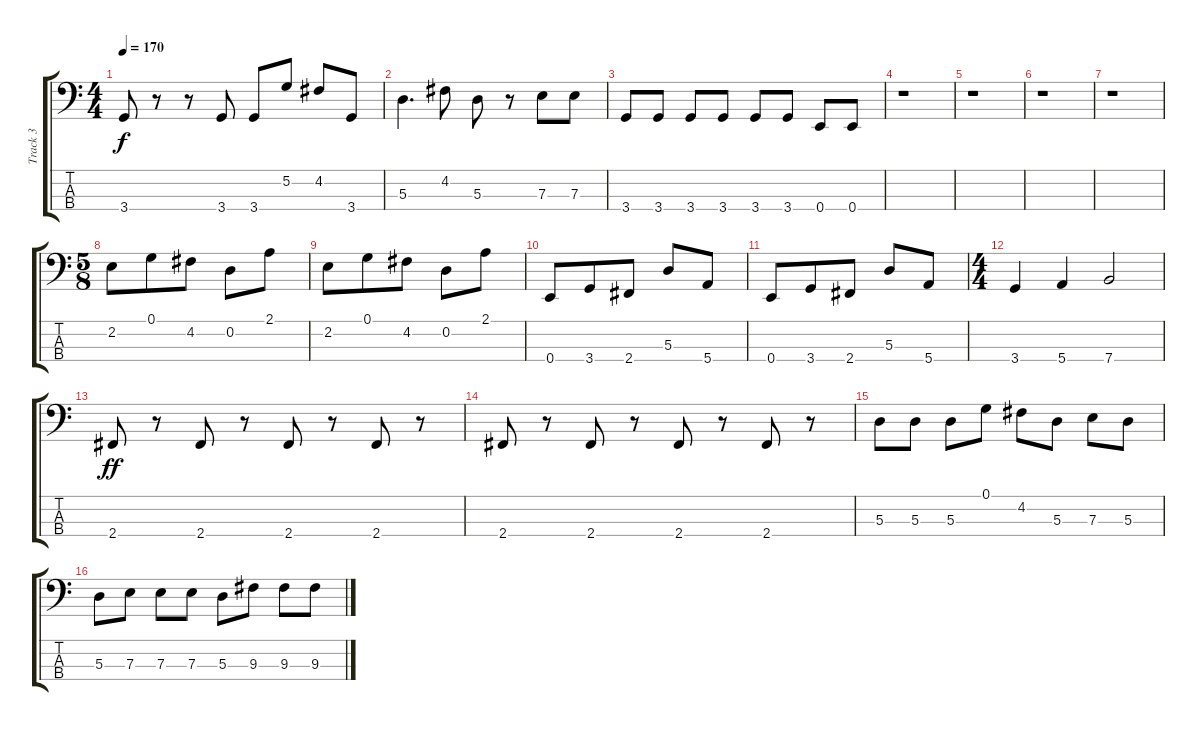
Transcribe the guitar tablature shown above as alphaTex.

\track ("Track 3" "Track 3") {instrument electricbassfinger}
\staff {score tabs}
\tuning (G2 D2 A1 E1) {hide}
\ts (4 4)
\tempo 170
\clef f4
\ks c
3.4.8{dy f} r.8 r.8 3.4.8 3.4.8 5.2.8 4.2.8 3.4.8 |
5.3.4{d} 4.2.8 5.3.8 r.8 7.3.8 7.3.8 |
3.4.8 3.4.8 3.4.8 3.4.8 3.4.8 3.4.8 0.4.8 0.4.8 |
r.1 |
r.1 |
r.1 |
r.1 |
\ts (5 8)
2.2.8 0.1.8 4.2.8 0.2.8 2.1.8 |
2.2.8 0.1.8 4.2.8 0.2.8 2.1.8 |
0.4.8 3.4.8 2.4.8 5.3.8 5.4.8 |
0.4.8 3.4.8 2.4.8 5.3.8 5.4.8 |
\ts (4 4)
3.4.4 5.4.4 7.4.2 |
2.4.8{dy ff} r.8 2.4.8 r.8 2.4.8 r.8 2.4.8 r.8 |
2.4.8 r.8 2.4.8 r.8 2.4.8 r.8 2.4.8 r.8 |
5.3.8 5.3.8 5.3.8 0.1.8 4.2.8 5.3.8 7.3.8 5.3.8 |
5.3.8 7.3.8 7.3.8 7.3.8 5.3.8 9.3.8 9.3.8 9.3.8
